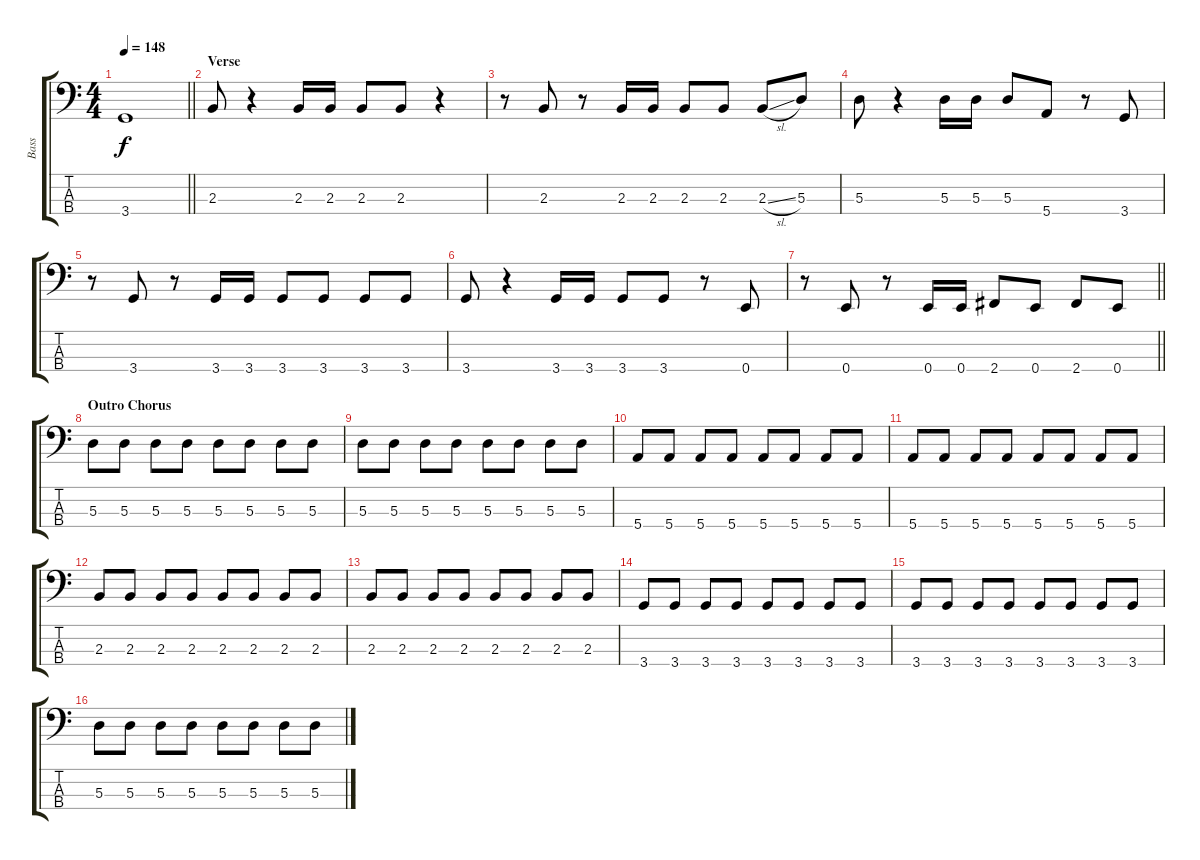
\track ("Bass" "Bass") {instrument electricbassfinger}
\staff {score tabs}
\tuning (G2 D2 A1 E1) {hide}
\ts (4 4)
\tempo 148
\clef f4
\barLineRight lightlight
\ks c
3.4{t}.1{dy f} |
\section ("" "Verse")
2.3.8 r.4 2.3.16 2.3.16 2.3.8 2.3.8 r.4 |
r.8 2.3.8 r.8 2.3.16 2.3.16 2.3.8 2.3.8 2.3{sl}.8 5.3.8 |
5.3.8 r.4 5.3.16 5.3.16 5.3.8 5.4.8 r.8 3.4.8 |
r.8 3.4.8 r.8 3.4.16 3.4.16 3.4.8 3.4.8 3.4.8 3.4.8 |
3.4.8 r.4 3.4.16 3.4.16 3.4.8 3.4.8 r.8 0.4.8 |
\barLineRight lightlight
r.8 0.4.8 r.8 0.4.16 0.4.16 2.4.8 0.4.8 2.4.8 0.4.8 |
\section ("" "Outro Chorus")
5.3.8 5.3.8 5.3.8 5.3.8 5.3.8 5.3.8 5.3.8 5.3.8 |
5.3.8 5.3.8 5.3.8 5.3.8 5.3.8 5.3.8 5.3.8 5.3.8 |
5.4.8 5.4.8 5.4.8 5.4.8 5.4.8 5.4.8 5.4.8 5.4.8 |
5.4.8 5.4.8 5.4.8 5.4.8 5.4.8 5.4.8 5.4.8 5.4.8 |
2.3.8 2.3.8 2.3.8 2.3.8 2.3.8 2.3.8 2.3.8 2.3.8 |
2.3.8 2.3.8 2.3.8 2.3.8 2.3.8 2.3.8 2.3.8 2.3.8 |
3.4.8 3.4.8 3.4.8 3.4.8 3.4.8 3.4.8 3.4.8 3.4.8 |
3.4.8 3.4.8 3.4.8 3.4.8 3.4.8 3.4.8 3.4.8 3.4.8 |
5.3.8 5.3.8 5.3.8 5.3.8 5.3.8 5.3.8 5.3.8 5.3.8
